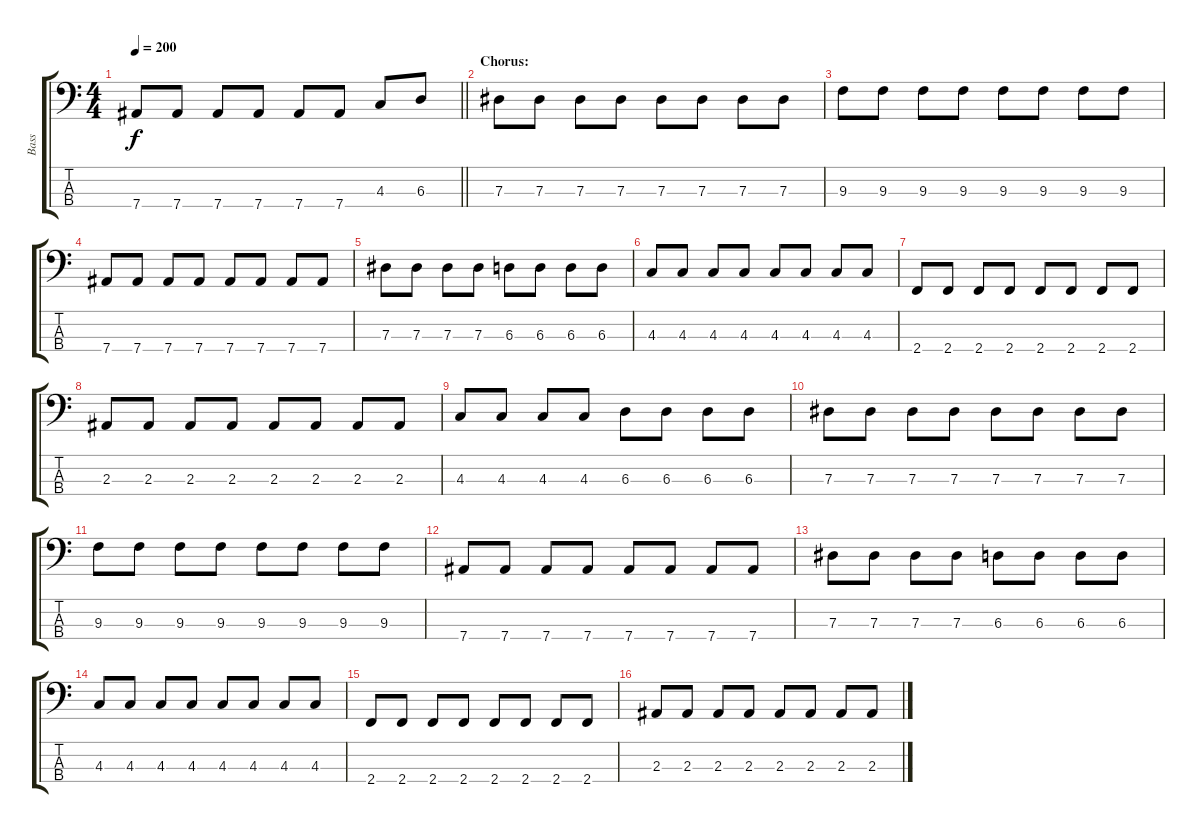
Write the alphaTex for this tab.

\track ("Bass" "Bass") {instrument electricbassfinger}
\staff {score tabs}
\tuning (Gb2 Db2 Ab1 Eb1) {hide}
\ts (4 4)
\tempo 200
\clef f4
\barLineRight lightlight
\ks c
7.4.8{dy f} 7.4.8 7.4.8 7.4.8 7.4.8 7.4.8 4.3.8 6.3.8 |
\section ("" "Chorus:")
7.3.8 7.3.8 7.3.8 7.3.8 7.3.8 7.3.8 7.3.8 7.3.8 |
9.3.8 9.3.8 9.3.8 9.3.8 9.3.8 9.3.8 9.3.8 9.3.8 |
7.4.8 7.4.8 7.4.8 7.4.8 7.4.8 7.4.8 7.4.8 7.4.8 |
7.3.8 7.3.8 7.3.8 7.3.8 6.3.8 6.3.8 6.3.8 6.3.8 |
4.3.8 4.3.8 4.3.8 4.3.8 4.3.8 4.3.8 4.3.8 4.3.8 |
2.4.8 2.4.8 2.4.8 2.4.8 2.4.8 2.4.8 2.4.8 2.4.8 |
2.3.8 2.3.8 2.3.8 2.3.8 2.3.8 2.3.8 2.3.8 2.3.8 |
4.3.8 4.3.8 4.3.8 4.3.8 6.3.8 6.3.8 6.3.8 6.3.8 |
7.3.8 7.3.8 7.3.8 7.3.8 7.3.8 7.3.8 7.3.8 7.3.8 |
9.3.8 9.3.8 9.3.8 9.3.8 9.3.8 9.3.8 9.3.8 9.3.8 |
7.4.8 7.4.8 7.4.8 7.4.8 7.4.8 7.4.8 7.4.8 7.4.8 |
7.3.8 7.3.8 7.3.8 7.3.8 6.3.8 6.3.8 6.3.8 6.3.8 |
4.3.8 4.3.8 4.3.8 4.3.8 4.3.8 4.3.8 4.3.8 4.3.8 |
2.4.8 2.4.8 2.4.8 2.4.8 2.4.8 2.4.8 2.4.8 2.4.8 |
2.3.8 2.3.8 2.3.8 2.3.8 2.3.8 2.3.8 2.3.8 2.3.8
